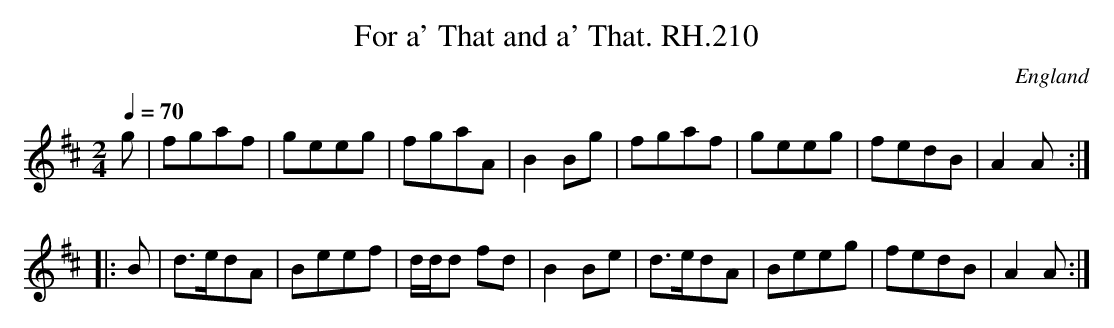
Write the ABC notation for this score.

X:1
T:For a' That and a' That. RH.210
O:England
M:2/4
L:1/8
Q:1/4=70
K:D major
g|fgaf|geeg|fgaA|B2Bg|\
fgaf|geeg|fedB|A2A:|!
|:B|d>edA|Beef|d/d/d fd|B2Be|\
d>edA|Beeg|fedB|A2A:|
